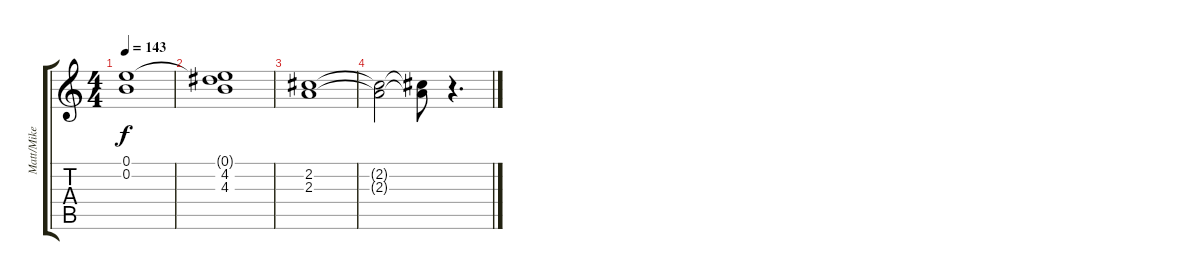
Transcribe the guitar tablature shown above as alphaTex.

\track ("Matt/Mike - Back Vocal" "Matt/Mike ") {instrument lead1square}
\staff {score tabs}
\tuning (E5 B4 G4 D4 A3 E3) {hide}
\ts (4 4)
\tempo 143
\clef g2
\ks c
(0.1 0.2).1{dy f} |
(0.1{t} 4.2 4.3).1 |
(2.2 2.3).1 |
(2.2{t} 2.3{t}).2 (2.2{t} 2.3{t}).8 r.4{d}
